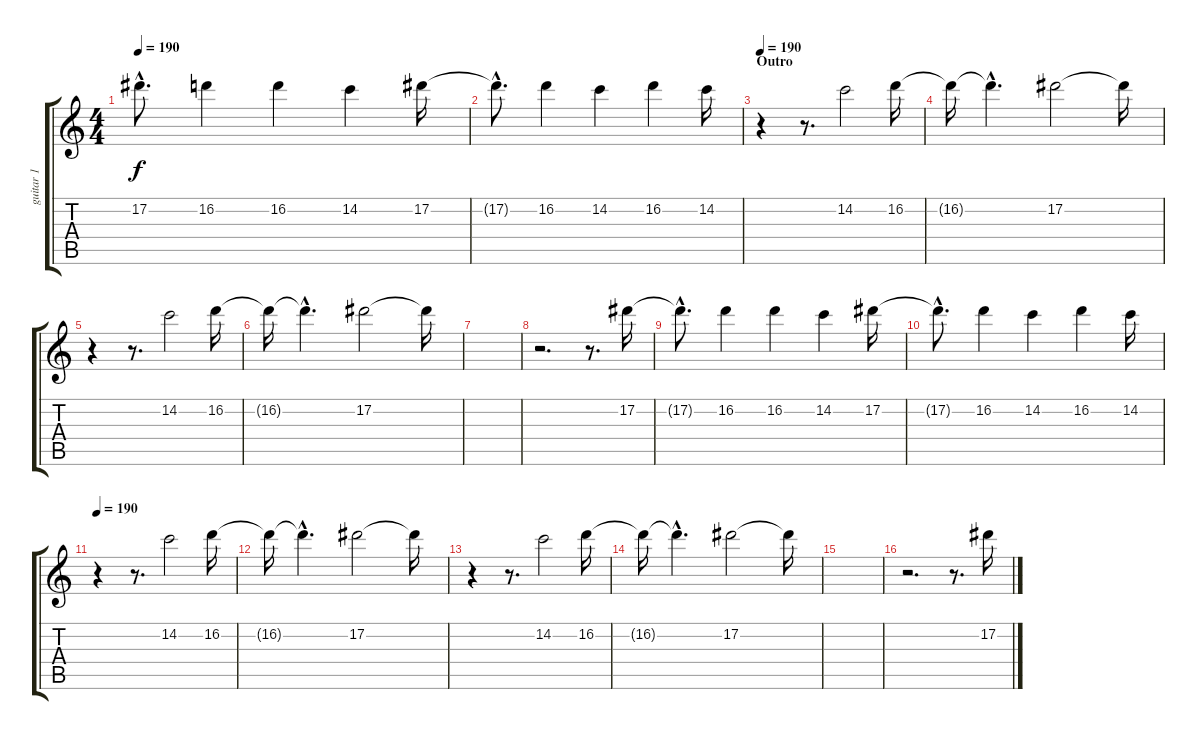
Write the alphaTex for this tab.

\track ("guitar 1" "guitar 1") {instrument distortionguitar}
\staff {score tabs}
\tuning (Eb4 Bb3 Gb3 Db3 Ab2 Eb2) {hide}
\ts (4 4)
\tempo 190
\clef g2
\ks c
17.2{hac t}.8{d dy f} 16.2.4 16.2.4 14.2.4 17.2.16 |
17.2{hac t}.8{d} 16.2.4 14.2.4 16.2.4 14.2.16 |
\section ("" "Outro")
\tempo 190
r.4 r.8{d} 14.2.2{volume 10} 16.2.16 |
16.2{t}.16 16.2{hac t}.4{d} 17.2.2 17.2{t}.16 |
r.4 r.8{d} 14.2.2 16.2.16 |
16.2{t}.16 16.2{hac t}.4{d} 17.2.2 17.2{t}.16 |
|
r.2{d} r.8{d} 17.2.16 |
17.2{hac t}.8{d} 16.2.4 16.2.4 14.2.4 17.2.16 |
17.2{hac t}.8{d} 16.2.4 14.2.4 16.2.4 14.2.16 |
\tempo 190
r.4 r.8{d} 14.2.2{volume 10} 16.2.16 |
16.2{t}.16 16.2{hac t}.4{d} 17.2.2 17.2{t}.16 |
r.4 r.8{d} 14.2.2 16.2.16 |
16.2{t}.16 16.2{hac t}.4{d} 17.2.2 17.2{t}.16 |
|
r.2{d} r.8{d} 17.2.16
